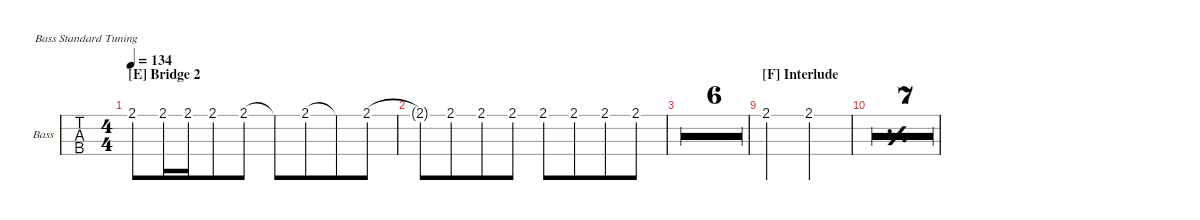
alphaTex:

\hideDynamics
\bracketExtendMode nobrackets
\firstSystemTrackNameOrientation horizontal
\otherSystemsTrackNameOrientation horizontal
\track ("Bass" "Bass") {multiBarRest instrument electricbassfinger}
\staff {tabs}
\tuning (G2 D2 A1 E1)
\ts (4 4)
\section ("E" "Bridge 2")
\tempo 134
\clef f4
\ks aminor
2.1.8{dy mp beam merge} 2.1.16{beam merge} 2.1.16{beam merge} 2.1.8{beam merge} 2.1.8 2.1{t}.8{beam merge} 2.1.8{beam merge} 2.1{t}.8{beam merge} 2.1.8 |
2.1{t}.8{beam merge} 2.1.8{beam merge} 2.1.8{beam merge} 2.1.8 2.1.8{beam merge} 2.1.8{beam merge} 2.1.8{beam merge} 2.1.8 |
\simile firstofdouble
|
\simile secondofdouble
|
\simile firstofdouble
|
\simile secondofdouble
|
\simile firstofdouble
|
\simile secondofdouble
|
\section ("F" "Interlude")
\simile none
2.1.2{dy mf} 2.1.2 |
\simile simple
|
\simile firstofdouble
|
\simile secondofdouble
|
\simile firstofdouble
|
\simile secondofdouble
|
\simile firstofdouble
|
\simile secondofdouble
